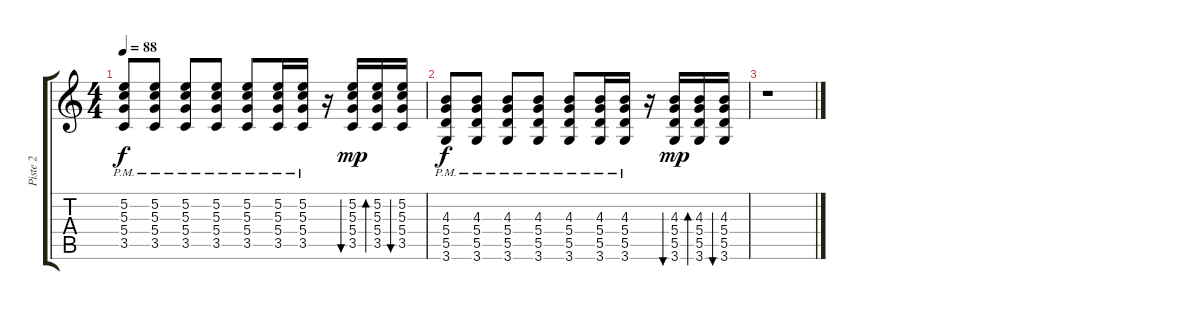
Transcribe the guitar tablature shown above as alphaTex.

\track ("Piste 2" "Piste 2") {instrument electricguitarjazz}
\staff {score tabs}
\tuning (E4 B3 G3 D3 A2 E2) {hide}
\ts (4 4)
\tempo 88
\clef g2
\ks c
(5.2{pm} 5.3{pm} 5.4{pm} 3.5{pm}).8{dy f} (5.2{pm} 5.3{pm} 5.4{pm} 3.5{pm}).8 (5.2{pm} 5.3{pm} 5.4{pm} 3.5{pm}).8 (5.2{pm} 5.3{pm} 5.4{pm} 3.5{pm}).8 (5.2{pm} 5.3{pm} 5.4{pm} 3.5{pm}).8 (5.2{pm} 5.3{pm} 5.4{pm} 3.5{pm}).16 (5.2{pm} 5.3{pm} 5.4{pm} 3.5{pm}).16 r.16 (5.2 5.3 5.4 3.5).16{bu 60 dy mp} (5.2 5.3 5.4 3.5).16{bd 60} (5.2 5.3 5.4 3.5).16{bu 60} |
(4.3{pm} 5.4{pm} 5.5{pm} 3.6{pm}).8{dy f} (4.3{pm} 5.4{pm} 5.5{pm} 3.6{pm}).8 (4.3{pm} 5.4{pm} 5.5{pm} 3.6{pm}).8 (4.3{pm} 5.4{pm} 5.5{pm} 3.6{pm}).8 (4.3{pm} 5.4{pm} 5.5{pm} 3.6{pm}).8 (4.3{pm} 5.4{pm} 5.5{pm} 3.6{pm}).16 (4.3{pm} 5.4{pm} 5.5{pm} 3.6).16 r.16 (4.3 5.4 5.5 3.6).16{bu 60 dy mp} (4.3 5.4 5.5 3.6).16{bd 60} (4.3 5.4 5.5 3.6).16{bu 60} |
r.1
